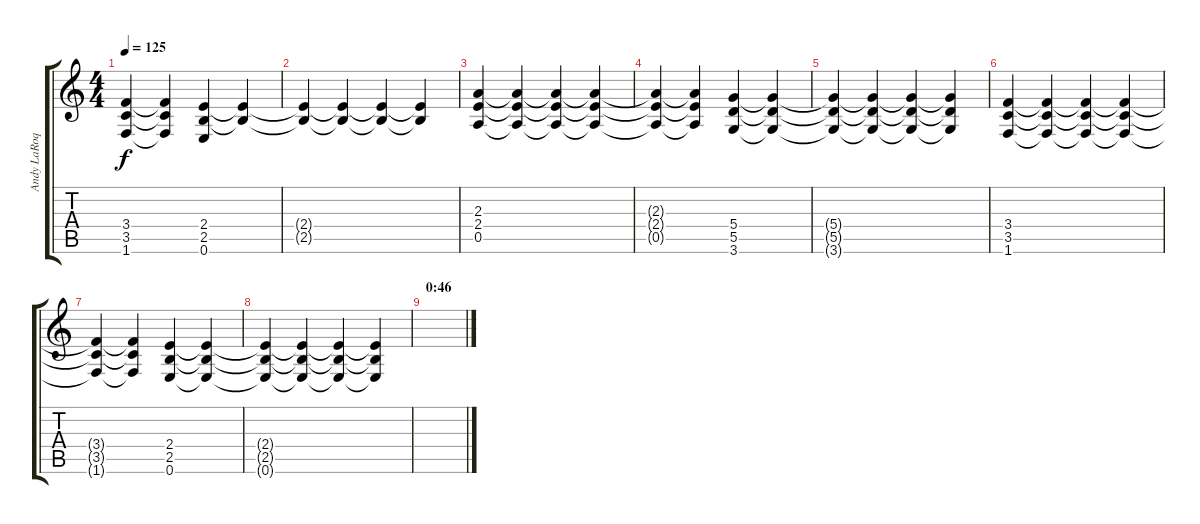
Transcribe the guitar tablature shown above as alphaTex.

\track ("Andy LaRoque (Guitar)" "Andy LaRoq") {instrument distortionguitar}
\staff {score tabs}
\tuning (E4 B3 G3 D3 A2 E2) {hide}
\ts (4 4)
\tempo 125
\clef g2
\ks c
(3.4{t} 3.5{t} 1.6{t}).4{dy f} (3.4{t} 3.5{t} 1.6{t}).4 (2.4 2.5 0.6).4 (2.4{t} 2.5{t}).4 |
(2.4{t} 2.5{t}).4 (2.4{t} 2.5{t}).4 (2.4{t} 2.5{t}).4 (2.4{t} 2.5{t}).4 |
(2.3 2.4 0.5).4 (2.3{t} 2.4{t} 0.5{t}).4 (2.3{t} 2.4{t} 0.5{t}).4 (2.3{t} 2.4{t} 0.5{t}).4 |
(2.3{t} 2.4{t} 0.5{t}).4 (2.3{t} 2.4{t} 0.5{t}).4 (5.4 5.5 3.6).4 (5.4{t} 5.5{t} 3.6{t}).4 |
(5.4{t} 5.5{t} 3.6{t}).4 (5.4{t} 5.5{t} 3.6{t}).4 (5.4{t} 5.5{t} 3.6{t}).4 (5.4{t} 5.5{t} 3.6{t}).4 |
(3.4 3.5 1.6).4 (3.4{t} 3.5{t} 1.6{t}).4 (3.4{t} 3.5{t} 1.6{t}).4 (3.4{t} 3.5{t} 1.6{t}).4 |
(3.4{t} 3.5{t} 1.6{t}).4 (3.4{t} 3.5{t} 1.6{t}).4 (2.4 2.5 0.6).4 (2.4{t} 2.5{t} 0.6{t}).4 |
(2.4{t} 2.5{t} 0.6{t}).4 (2.4{t} 2.5{t} 0.6{t}).4 (2.4{t} 2.5{t} 0.6{t}).4 (2.4{t} 2.5{t} 0.6{t}).4 |
\section ("" "0:46")
